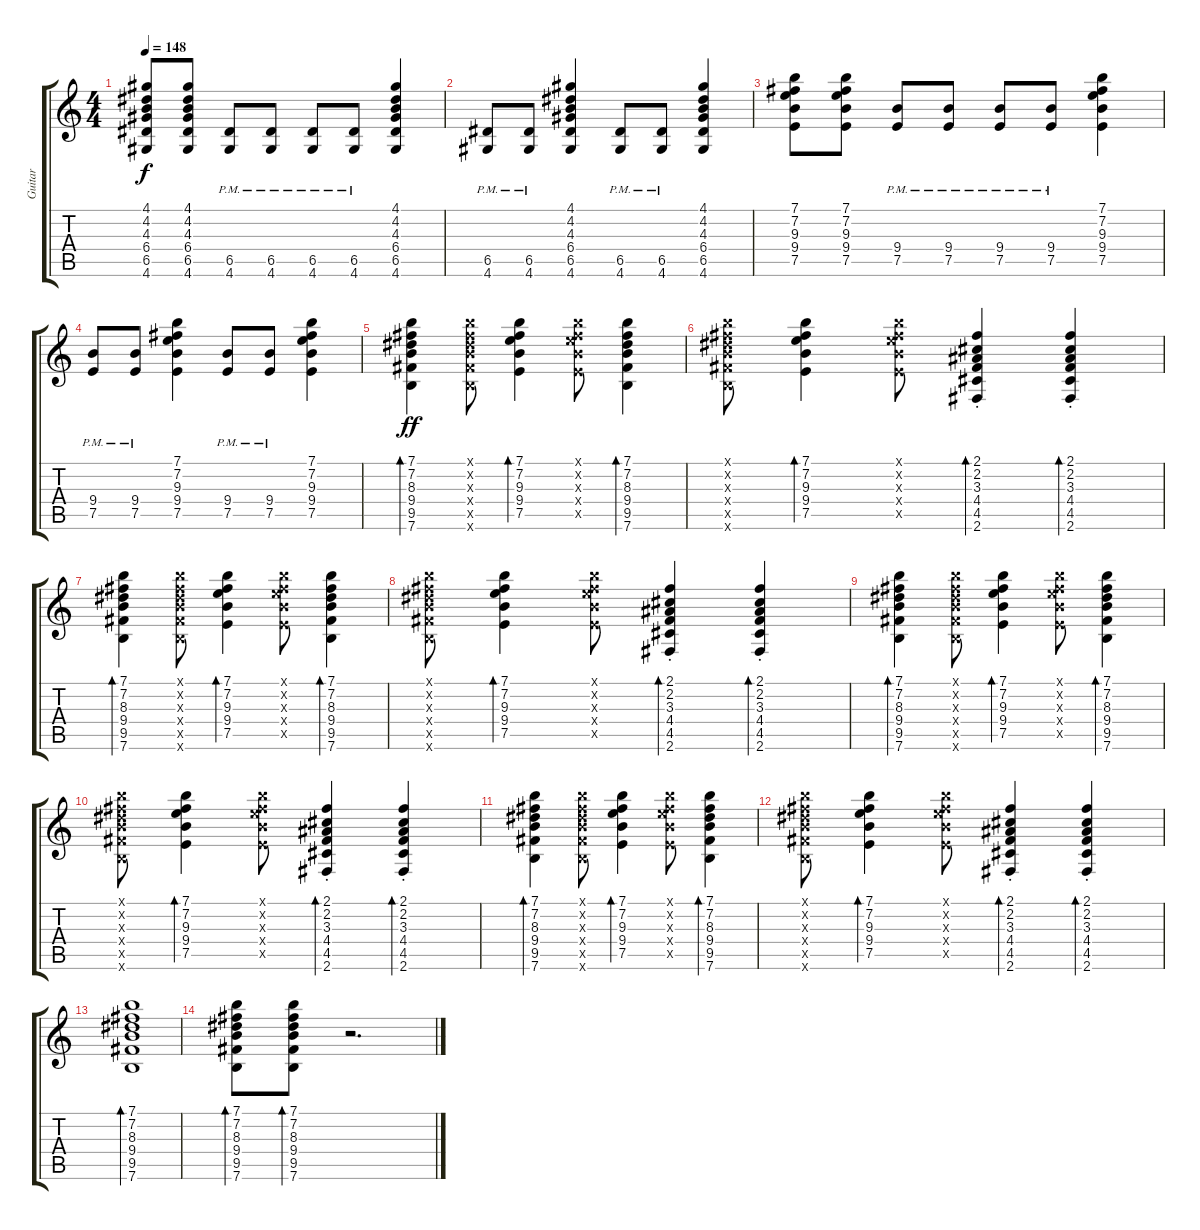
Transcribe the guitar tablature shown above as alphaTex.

\track ("Guitar" "Guitar") {instrument electricguitarclean}
\staff {score tabs}
\tuning (E4 B3 G3 D3 A2 E2) {hide}
\ts (4 4)
\tempo 148
\clef g2
\ks c
(4.1 4.2 4.3 6.4 6.5 4.6).8{dy f} (4.1 4.2 4.3 6.4 6.5 4.6).8 (6.5{pm} 4.6).8 (6.5{pm} 4.6).8 (6.5{pm} 4.6).8 (6.5{pm} 4.6).8 (4.1 4.2 4.3 6.4 6.5 4.6).4 |
(6.5{pm} 4.6).8 (6.5{pm} 4.6).8 (4.1 4.2 4.3 6.4 6.5 4.6).4 (6.5{pm} 4.6).8 (6.5{pm} 4.6).8 (4.1 4.2 4.3 6.4 6.5 4.6).4 |
(7.1 7.2 9.3 9.4 7.5).8 (7.1 7.2 9.3 9.4 7.5).8 (9.4{pm} 7.5{pm}).8 (9.4{pm} 7.5{pm}).8 (9.4{pm} 7.5{pm}).8 (9.4{pm} 7.5{pm}).8 (7.1 7.2 9.3 9.4 7.5).4 |
(9.4{pm} 7.5{pm}).8 (9.4{pm} 7.5{pm}).8 (7.1 7.2 9.3 9.4 7.5).4 (9.4{pm} 7.5{pm}).8 (9.4{pm} 7.5{pm}).8 (7.1 7.2 9.3 9.4 7.5).4 |
(7.1 7.2 8.3 9.4 9.5 7.6).4{bd 30 dy ff} (7.1{x} 7.2{x} 8.3{x} 9.4{x} 9.5{x} 7.6{x}).8 (7.1 7.2 9.3 9.4 7.5).4{bd 30} (7.1{x} 7.2{x} 9.3{x} 9.4{x} 7.5{x}).8 (7.1 7.2 8.3 9.4 9.5 7.6).4{bd 30} |
(7.1{x} 7.2{x} 8.3{x} 9.4{x} 9.5{x} 7.6{x}).8 (7.1 7.2 9.3 9.4 7.5).4{bd 30} (7.1{x} 7.2{x} 9.3{x} 9.4{x} 7.5{x}).8 (2.1{st} 2.2{st} 3.3{st} 4.4{st} 4.5{st} 2.6{st}).4{bd 30} (2.1{st} 2.2{st} 3.3{st} 4.4{st} 4.5{st} 2.6{st}).4{bd 30} |
(7.1 7.2 8.3 9.4 9.5 7.6).4{bd 30} (7.1{x} 7.2{x} 8.3{x} 9.4{x} 9.5{x} 7.6{x}).8 (7.1 7.2 9.3 9.4 7.5).4{bd 30} (7.1{x} 7.2{x} 9.3{x} 9.4{x} 7.5{x}).8 (7.1 7.2 8.3 9.4 9.5 7.6).4{bd 30} |
(7.1{x} 7.2{x} 8.3{x} 9.4{x} 9.5{x} 7.6{x}).8 (7.1 7.2 9.3 9.4 7.5).4{bd 30} (7.1{x} 7.2{x} 9.3{x} 9.4{x} 7.5{x}).8 (2.1{st} 2.2{st} 3.3{st} 4.4{st} 4.5{st} 2.6{st}).4{bd 30} (2.1{st} 2.2{st} 3.3{st} 4.4{st} 4.5{st} 2.6{st}).4{bd 30} |
(7.1 7.2 8.3 9.4 9.5 7.6).4{bd 30} (7.1{x} 7.2{x} 8.3{x} 9.4{x} 9.5{x} 7.6{x}).8 (7.1 7.2 9.3 9.4 7.5).4{bd 30} (7.1{x} 7.2{x} 9.3{x} 9.4{x} 7.5{x}).8 (7.1 7.2 8.3 9.4 9.5 7.6).4{bd 30} |
(7.1{x} 7.2{x} 8.3{x} 9.4{x} 9.5{x} 7.6{x}).8 (7.1 7.2 9.3 9.4 7.5).4{bd 30} (7.1{x} 7.2{x} 9.3{x} 9.4{x} 7.5{x}).8 (2.1{st} 2.2{st} 3.3{st} 4.4{st} 4.5{st} 2.6{st}).4{bd 30} (2.1{st} 2.2{st} 3.3{st} 4.4{st} 4.5{st} 2.6{st}).4{bd 30} |
(7.1 7.2 8.3 9.4 9.5 7.6).4{bd 30} (7.1{x} 7.2{x} 8.3{x} 9.4{x} 9.5{x} 7.6{x}).8 (7.1 7.2 9.3 9.4 7.5).4{bd 30} (7.1{x} 7.2{x} 9.3{x} 9.4{x} 7.5{x}).8 (7.1 7.2 8.3 9.4 9.5 7.6).4{bd 30} |
(7.1{x} 7.2{x} 8.3{x} 9.4{x} 9.5{x} 7.6{x}).8 (7.1 7.2 9.3 9.4 7.5).4{bd 30} (7.1{x} 7.2{x} 9.3{x} 9.4{x} 7.5{x}).8 (2.1{st} 2.2{st} 3.3{st} 4.4{st} 4.5{st} 2.6{st}).4{bd 30} (2.1{st} 2.2{st} 3.3{st} 4.4{st} 4.5{st} 2.6{st}).4{bd 30} |
(7.1 7.2 8.3 9.4 9.5 7.6).1{bd 30} |
(7.1 7.2 8.3 9.4 9.5 7.6).8{bd 30} (7.1 7.2 8.3 9.4 9.5 7.6).8{bd 30} r.2{d}
